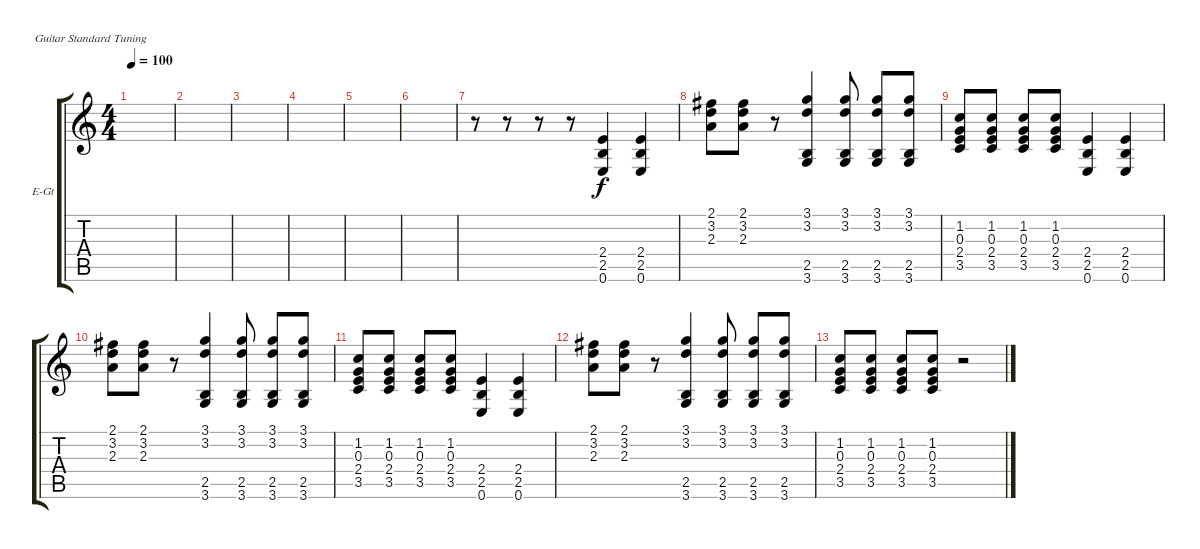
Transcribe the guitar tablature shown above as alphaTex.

\defaultSystemsLayout 4
\bracketExtendMode groupsimilarinstruments
\firstSystemTrackNameOrientation horizontal
\otherSystemsTrackNameOrientation horizontal
\track ("Electric Guitar" "E-Gt") {instrument electricguitarclean}
\staff {score tabs}
\tuning (E4 B3 G3 D3 A2 E2)
\ts (4 4)
\tempo 100
\clef g2
\ks c
|
|
|
|
|
|
r.8 r.8 r.8 r.8 (2.5 2.4 0.6).4 (2.5 2.4 0.6).4 |
(2.1 3.2 2.3).8 (2.1 3.2 2.3).8 r.8 (3.6 2.5 3.1 3.2).4 (3.6 2.5 3.1 3.2).8 (3.6 2.5 3.1 3.2).8 (3.6 2.5 3.1 3.2).8 |
(3.5 2.4 0.3 1.2).8 (3.5 2.4 0.3 1.2).8 (3.5 2.4 0.3 1.2).8 (3.5 2.4 0.3 1.2).8 (2.5 2.4 0.6).4 (2.5 2.4 0.6).4 |
(2.1 3.2 2.3).8 (2.1 3.2 2.3).8 r.8 (3.6 2.5 3.1 3.2).4 (3.6 2.5 3.1 3.2).8 (3.6 2.5 3.1 3.2).8 (3.6 2.5 3.1 3.2).8 |
(3.5 2.4 0.3 1.2).8 (3.5 2.4 0.3 1.2).8 (3.5 2.4 0.3 1.2).8 (3.5 2.4 0.3 1.2).8 (2.5 2.4 0.6).4 (2.5 2.4 0.6).4 |
(2.1 3.2 2.3).8 (2.1 3.2 2.3).8 r.8 (3.6 2.5 3.1 3.2).4 (3.6 2.5 3.1 3.2).8 (3.6 2.5 3.1 3.2).8 (3.6 2.5 3.1 3.2).8 |
(3.5 2.4 0.3 1.2).8 (3.5 2.4 0.3 1.2).8 (3.5 2.4 0.3 1.2).8 (3.5 2.4 0.3 1.2).8 r.2
